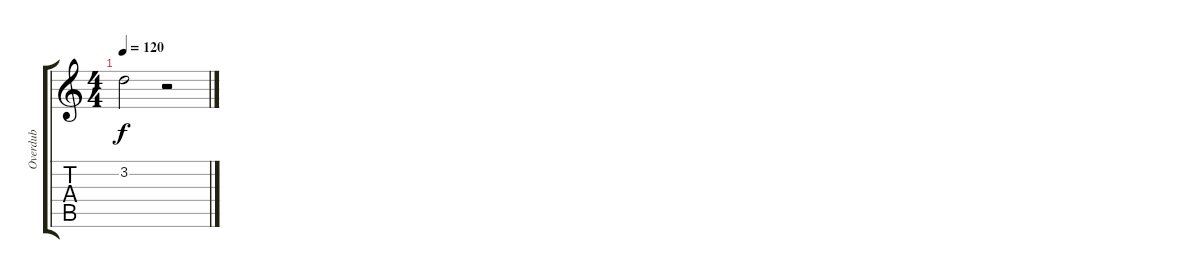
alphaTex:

\track ("Overdub" "Overdub") {instrument electricbasspick}
\staff {score tabs}
\tuning (E4 B3 G3 D3 A2 E2) {hide}
\ts (4 4)
\tempo 120
\clef g2
\ks c
3.2.2{dy f} r.2
